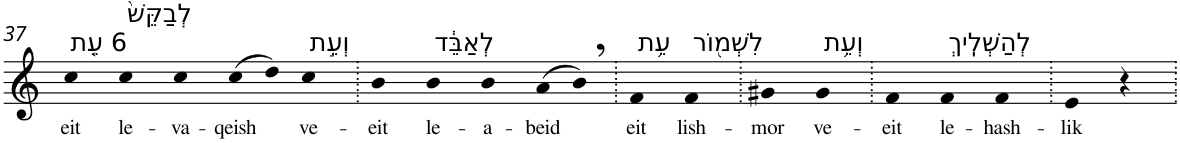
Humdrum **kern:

**kern	**text
*part1	*part1
*staff1	*staff1
*I"Piano	*
*I'Pno	*
!!LO:PB:g=z
*clefG2	*
*k[]	*
=37	=37
!LO:TX:a:t=6 עֵ֤ת	!
!	!LO:LY:b
4cc	eit
!LO:TX:a:t=לְבַקֵּשׁ֙	!
!	!LO:LY:b
4cc	le-
!	!LO:LY:b
4cc	-va-
!	!LO:LY:b
(>8cc	-qeish
8dd)	.
!LO:TX:a:t=וְעֵ֣ת	!
!	!LO:LY:b
4cc	ve-
=38.	=38.
!	!LO:LY:b
4b	-eit
!LO:TX:a:t=לְאַבֵּ֔ד	!
!	!LO:LY:b
4b	le-
!	!LO:LY:b
4b	-a-
!	!LO:LY:b
(>8a	-beid
8b,)	.
=39.	=39.
!LO:TX:a:t=עֵ֥ת	!
!	!LO:LY:b
4f	eit
!LO:TX:a:t=לִשְׁמ֖וֹר	!
!	!LO:LY:b
4f	lish-
=40.	=40.
!	!LO:LY:b
4g#X	-mor
!LO:TX:a:t=וְעֵ֥ת	!
!	!LO:LY:b
4g#	ve-
=41.	=41.
!	!LO:LY:b
4f	-eit
!LO:TX:a:t=לְהַשְׁלִֽיךְ	!
!	!LO:LY:b
4f	le-
!	!LO:LY:b
4f	-hash-
=42.	=42.
!	!LO:LY:b
4e	-lik
4r	.
=.	=.
*-	*-
